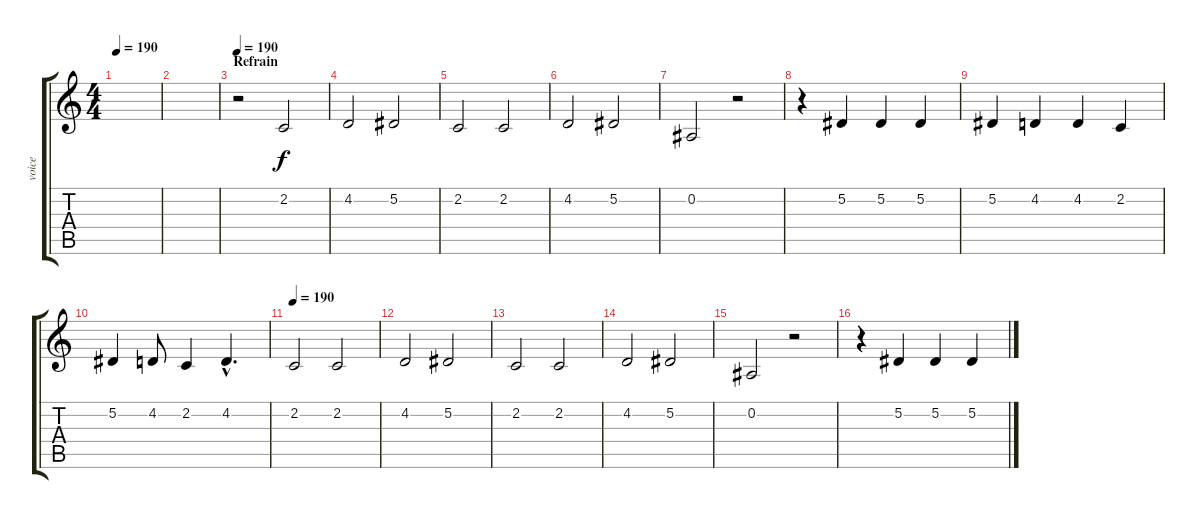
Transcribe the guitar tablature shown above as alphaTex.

\track ("voice" "voice") {instrument lead8bassandlead}
\staff {score tabs}
\tuning (Eb4 Bb3 Gb3 Db3 Ab2 Eb2) {hide}
\ts (4 4)
\tempo 190
\clef g2
\ks c
|
|
\section ("" "Refrain")
\tempo 190
r.2 2.2.2 |
4.2.2 5.2.2 |
2.2.2 2.2.2 |
4.2.2 5.2.2 |
0.2.2 r.2 |
r.4 5.2.4 5.2.4 5.2.4 |
5.2.4 4.2.4 4.2.4 2.2.4 |
5.2.4 4.2.8 2.2.4 4.2{hac}.4{d} |
\tempo 190
2.2.2 2.2.2 |
4.2.2 5.2.2 |
2.2.2 2.2.2 |
4.2.2 5.2.2 |
0.2.2 r.2 |
r.4 5.2.4 5.2.4 5.2.4
